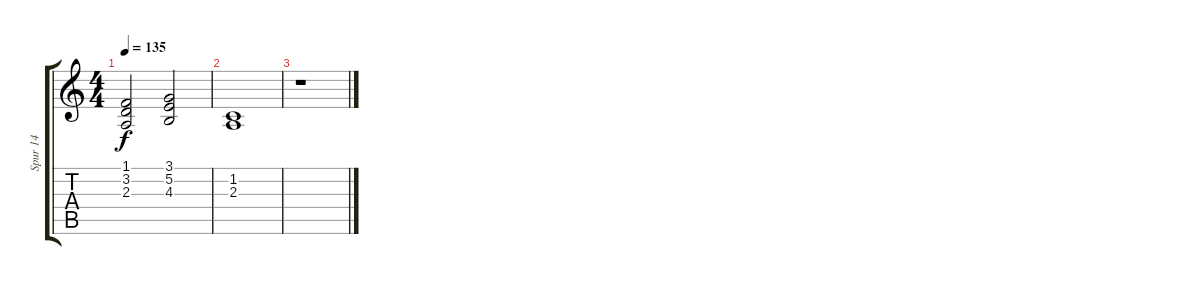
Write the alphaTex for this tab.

\track ("Spur 14" "Spur 14") {instrument stringensemble1}
\staff {score tabs}
\tuning (E4 B3 G3 D3 A2 E2) {hide}
\ts (4 4)
\tempo 135
\clef g2
\ks c
(1.1 3.2 2.3).2{dy f} (3.1 5.2 4.3).2 |
(1.2 2.3).1 |
r.1
